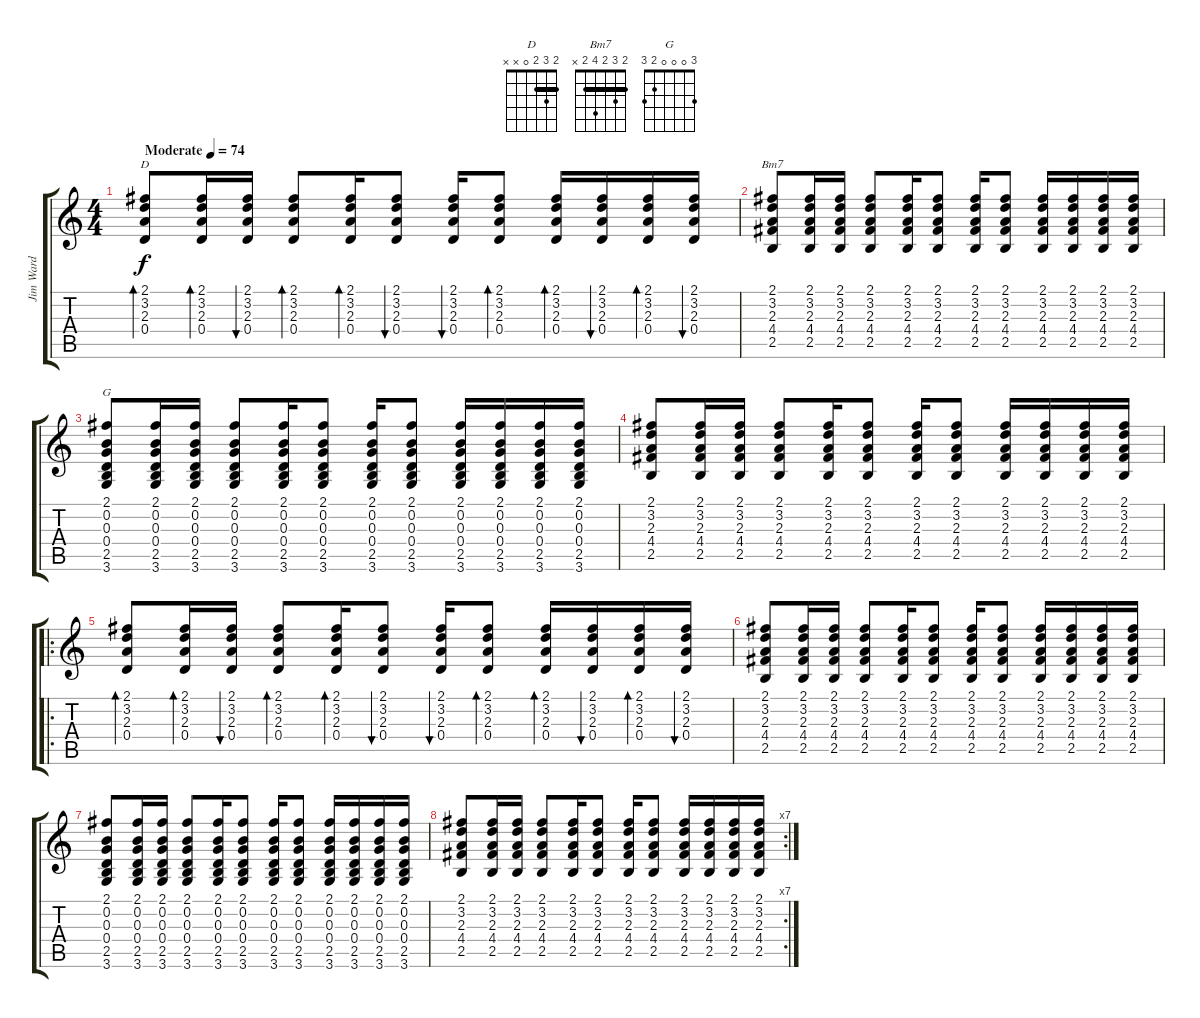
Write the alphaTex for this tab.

\track ("Jim Ward" "Jim Ward") {instrument acousticguitarsteel}
\staff {score tabs}
\tuning (E4 B3 G3 D3 A2 E2) {hide}
\chord ("D" 2 3 2 0 x x) {barre 2}
\chord ("Bm7" 2 3 2 4 2 x) {barre 2}
\chord ("G" 3 0 0 0 2 3)
\ts (4 4)
\tempo (74 "Moderate")
\clef g2
\ks c
(2.1 3.2 2.3 0.4).8{bd 60 ch "D" dy f instrument acousticguitarsteel} (2.1 3.2 2.3 0.4).16{bd 60} (2.1 3.2 2.3 0.4).16{bu 60} (2.1 3.2 2.3 0.4).8{bd 60} (2.1 3.2 2.3 0.4).16{bd 60} (2.1 3.2 2.3 0.4).8{bu 60} (2.1 3.2 2.3 0.4).16{bu 60} (2.1 3.2 2.3 0.4).8{bd 60} (2.1 3.2 2.3 0.4).16{bd 60} (2.1 3.2 2.3 0.4).16{bu 60} (2.1 3.2 2.3 0.4).16{bd 60} (2.1 3.2 2.3 0.4).16{bu 60} |
(2.1 3.2 2.3 4.4 2.5).8{ch "Bm7"} (2.1 3.2 2.3 4.4 2.5).16 (2.1 3.2 2.3 4.4 2.5).16 (2.1 3.2 2.3 4.4 2.5).8 (2.1 3.2 2.3 4.4 2.5).16 (2.1 3.2 2.3 4.4 2.5).8 (2.1 3.2 2.3 4.4 2.5).16 (2.1 3.2 2.3 4.4 2.5).8 (2.1 3.2 2.3 4.4 2.5).16 (2.1 3.2 2.3 4.4 2.5).16 (2.1 3.2 2.3 4.4 2.5).16 (2.1 3.2 2.3 4.4 2.5).16 |
(2.1 0.2 0.3 0.4 2.5 3.6).8{ch "G"} (2.1 0.2 0.3 0.4 2.5 3.6).16 (2.1 0.2 0.3 0.4 2.5 3.6).16 (2.1 0.2 0.3 0.4 2.5 3.6).8 (2.1 0.2 0.3 0.4 2.5 3.6).16 (2.1 0.2 0.3 0.4 2.5 3.6).8 (2.1 0.2 0.3 0.4 2.5 3.6).16 (2.1 0.2 0.3 0.4 2.5 3.6).8 (2.1 0.2 0.3 0.4 2.5 3.6).16 (2.1 0.2 0.3 0.4 2.5 3.6).16 (2.1 0.2 0.3 0.4 2.5 3.6).16 (2.1 0.2 0.3 0.4 2.5 3.6).16 |
(2.1 3.2 2.3 4.4 2.5).8 (2.1 3.2 2.3 4.4 2.5).16 (2.1 3.2 2.3 4.4 2.5).16 (2.1 3.2 2.3 4.4 2.5).8 (2.1 3.2 2.3 4.4 2.5).16 (2.1 3.2 2.3 4.4 2.5).8 (2.1 3.2 2.3 4.4 2.5).16 (2.1 3.2 2.3 4.4 2.5).8 (2.1 3.2 2.3 4.4 2.5).16 (2.1 3.2 2.3 4.4 2.5).16 (2.1 3.2 2.3 4.4 2.5).16 (2.1 3.2 2.3 4.4 2.5).16 |
\ro
(2.1 3.2 2.3 0.4).8{bd 60} (2.1 3.2 2.3 0.4).16{bd 60} (2.1 3.2 2.3 0.4).16{bu 60} (2.1 3.2 2.3 0.4).8{bd 60} (2.1 3.2 2.3 0.4).16{bd 60} (2.1 3.2 2.3 0.4).8{bu 60} (2.1 3.2 2.3 0.4).16{bu 60} (2.1 3.2 2.3 0.4).8{bd 60} (2.1 3.2 2.3 0.4).16{bd 60} (2.1 3.2 2.3 0.4).16{bu 60} (2.1 3.2 2.3 0.4).16{bd 60} (2.1 3.2 2.3 0.4).16{bu 60} |
(2.1 3.2 2.3 4.4 2.5).8 (2.1 3.2 2.3 4.4 2.5).16 (2.1 3.2 2.3 4.4 2.5).16 (2.1 3.2 2.3 4.4 2.5).8 (2.1 3.2 2.3 4.4 2.5).16 (2.1 3.2 2.3 4.4 2.5).8 (2.1 3.2 2.3 4.4 2.5).16 (2.1 3.2 2.3 4.4 2.5).8 (2.1 3.2 2.3 4.4 2.5).16 (2.1 3.2 2.3 4.4 2.5).16 (2.1 3.2 2.3 4.4 2.5).16 (2.1 3.2 2.3 4.4 2.5).16 |
(2.1 0.2 0.3 0.4 2.5 3.6).8 (2.1 0.2 0.3 0.4 2.5 3.6).16 (2.1 0.2 0.3 0.4 2.5 3.6).16 (2.1 0.2 0.3 0.4 2.5 3.6).8 (2.1 0.2 0.3 0.4 2.5 3.6).16 (2.1 0.2 0.3 0.4 2.5 3.6).8 (2.1 0.2 0.3 0.4 2.5 3.6).16 (2.1 0.2 0.3 0.4 2.5 3.6).8 (2.1 0.2 0.3 0.4 2.5 3.6).16 (2.1 0.2 0.3 0.4 2.5 3.6).16 (2.1 0.2 0.3 0.4 2.5 3.6).16 (2.1 0.2 0.3 0.4 2.5 3.6).16 |
\rc 7
(2.1 3.2 2.3 4.4 2.5).8 (2.1 3.2 2.3 4.4 2.5).16 (2.1 3.2 2.3 4.4 2.5).16 (2.1 3.2 2.3 4.4 2.5).8 (2.1 3.2 2.3 4.4 2.5).16 (2.1 3.2 2.3 4.4 2.5).8 (2.1 3.2 2.3 4.4 2.5).16 (2.1 3.2 2.3 4.4 2.5).8 (2.1 3.2 2.3 4.4 2.5).16 (2.1 3.2 2.3 4.4 2.5).16 (2.1 3.2 2.3 4.4 2.5).16 (2.1 3.2 2.3 4.4 2.5).16
